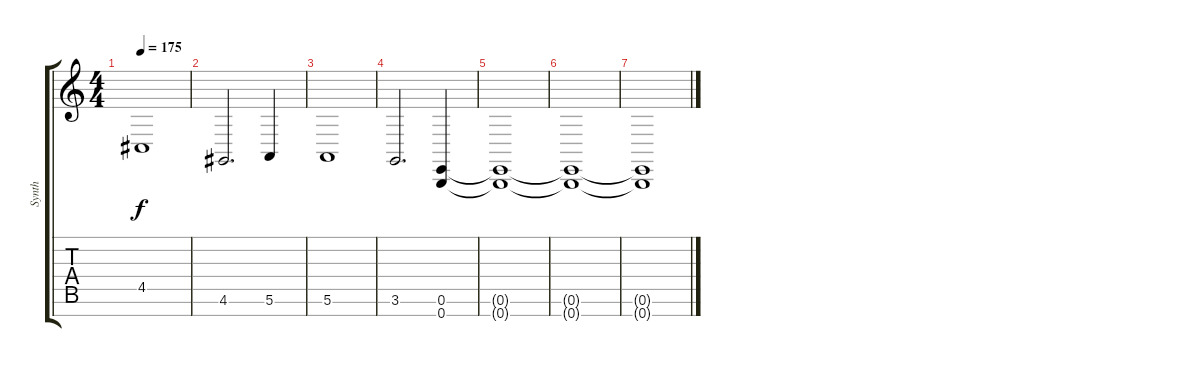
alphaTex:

\track ("Synth" "Synth") {instrument marimba}
\staff {score tabs}
\tuning (E4 B3 G3 D3 A2 E2 B1) {hide}
\ts (4 4)
\tempo 175
\clef g2
\ks c
4.5.1{dy f} |
4.6.2{d} 5.6.4 |
5.6.1 |
3.6.2{d} (0.6 0.7).4{instrument seashore} |
(0.6{t} 0.7{t}).1 |
(0.6{t} 0.7{t}).1 |
(0.6{t} 0.7{t}).1
